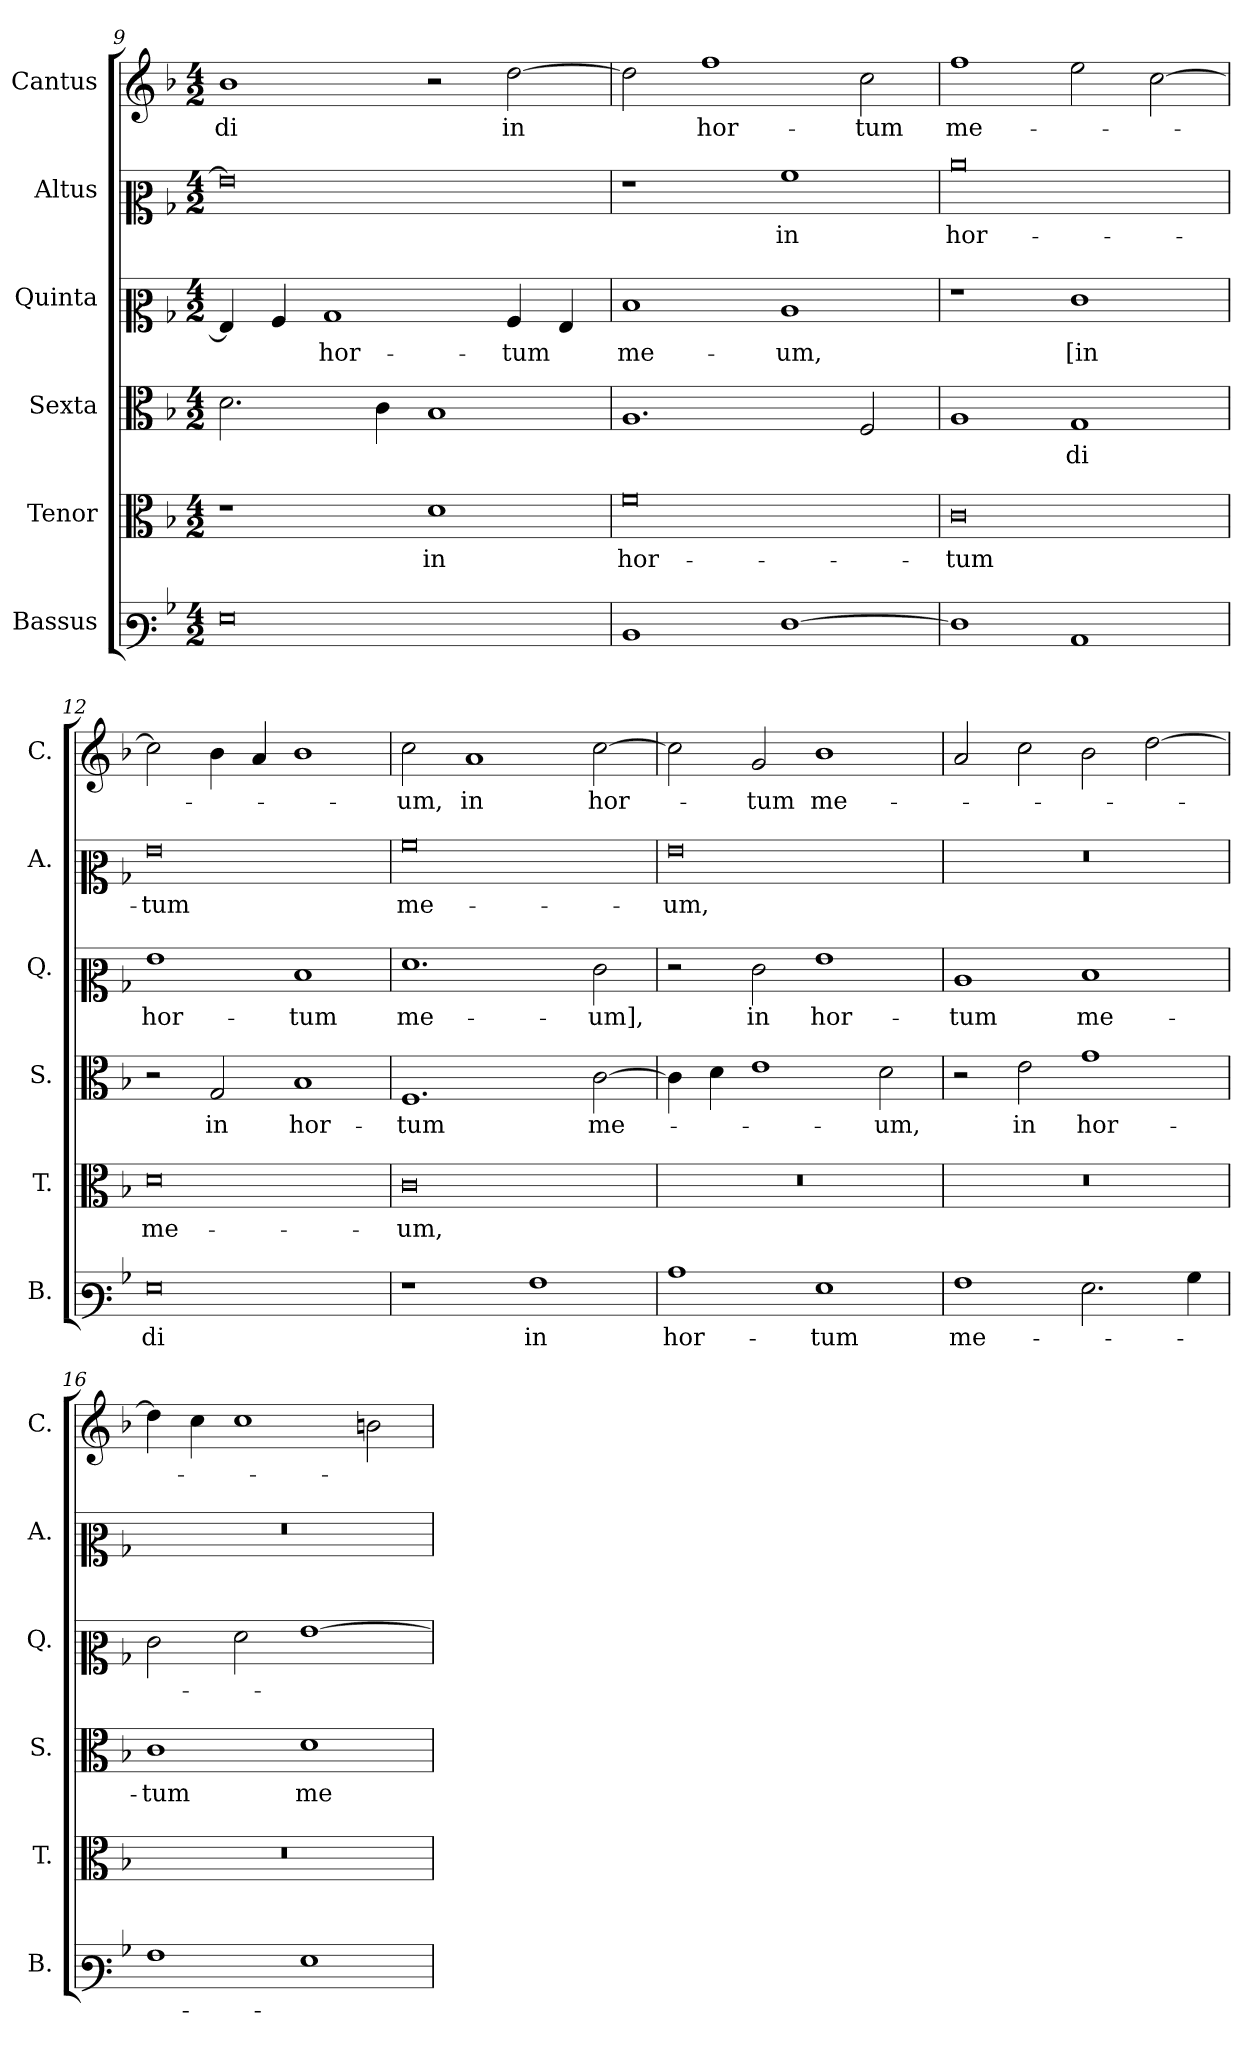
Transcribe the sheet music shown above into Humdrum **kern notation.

**kern	**text	**kern	**text	**kern	**text	**kern	**text	**kern	**text	**kern	**text
*part6	*part6	*part5	*part5	*part4	*part4	*part3	*part3	*part2	*part2	*part1	*part1
*staff6	*staff6	*staff5	*staff5	*staff4	*staff4	*staff3	*staff3	*staff2	*staff2	*staff1	*staff1
*I"Bassus	*	*I"Tenor	*	*I"Sexta	*	*I"Quinta	*	*I"Altus	*	*I"Cantus	*
*I'B.	*	*I'T.	*	*I'S.	*	*I'Q.	*	*I'A.	*	*I'C.	*
*clefF3	*	*clefC3	*	*clefC3	*	*clefC2	*	*clefC2	*	*clefG2	*
*k[b-]	*	*k[b-]	*	*k[b-]	*	*k[b-]	*	*k[b-]	*	*k[b-]	*
*M4/2	*	*M4/2	*	*M4/2	*	*M4/2	*	*M4/2	*	*M4/2	*
=9	=9	=9	=9	=9	=9	=9	=9	=9	=9	=9	=9
0G	.	1r	.	2.d\	.	4G/]	.	0g]	.	1b-	-di
.	.	.	.	.	.	4A/	.	.	.	.	.
.	.	.	.	.	.	1B-	hor-	.	.	.	.
.	.	.	.	4c\	.	.	.	.	.	.	.
.	.	1d	in	1B-	.	.	.	.	.	2r	.
.	.	.	.	.	.	4A/	-tum	.	.	[2dd\	in
.	.	.	.	.	.	4G/	.	.	.	.	.
=10	=10	=10	=10	=10	=10	=10	=10	=10	=10	=10	=10
1D	.	0f	hor-	1.A	.	1d	me-	1r	.	2dd\]	.
.	.	.	.	.	.	.	.	.	.	1ff	hor-
[1F	.	.	.	.	.	1c	-um,	1a	in	.	.
.	.	.	.	2F/	.	.	.	.	.	2cc\	-tum
=11	=11	=11	=11	=11	=11	=11	=11	=11	=11	=11	=11
1F]	.	0c	-tum	1A	.	1r	.	0cc	hor-	1ff	me-
1C	.	.	.	1G	-di	1e	[in	.	.	2ee\	.
.	.	.	.	.	.	.	.	.	.	[2cc\	.
=12	=12	=12	=12	=12	=12	=12	=12	=12	=12	=12	=12
0G	-di	0d	me-	2r	.	1g	hor-	0g	-tum	2cc\]	.
.	.	.	.	2G/	in	.	.	.	.	4b-\	.
.	.	.	.	.	.	.	.	.	.	4a/	.
.	.	.	.	1B-	hor-	1d	-tum	.	.	1b-	.
!!LO:PB:g=z
=13	=13	=13	=13	=13	=13	=13	=13	=13	=13	=13	=13
1r	.	0c	-um,	1.F	-tum	1.f	me-	0a	me-	2cc\	-um,
.	.	.	.	.	.	.	.	.	.	1a	in
1A	in	.	.	.	.	.	.	.	.	.	.
.	.	.	.	[2c\	me-	2e\	-um],	.	.	[2cc\	hor-
=14	=14	=14	=14	=14	=14	=14	=14	=14	=14	=14	=14
1c	hor-	0r	.	4c\]	.	2r	.	0g	-um,	2cc\]	.
.	.	.	.	4d\	.	.	.	.	.	.	.
.	.	.	.	1e	.	2e\	in	.	.	2g/	-tum
1G	-tum	.	.	.	.	1g	hor-	.	.	1b-	me-
.	.	.	.	2d\	-um,	.	.	.	.	.	.
=15	=15	=15	=15	=15	=15	=15	=15	=15	=15	=15	=15
1A	me-	0r	.	2r	.	1c	-tum	0r	.	2a/	.
.	.	.	.	2e\	in	.	.	.	.	2cc\	.
2.G\	.	.	.	1g	hor-	1d	me-	.	.	2b-\	.
.	.	.	.	.	.	.	.	.	.	[2dd\	.
4B-\	.	.	.	.	.	.	.	.	.	.	.
=16	=16	=16	=16	=16	=16	=16	=16	=16	=16	=16	=16
1A	.	0r	.	1c	-tum	2e\	.	0r	.	4dd\]	.
.	.	.	.	.	.	.	.	.	.	4cc\	.
.	.	.	.	.	.	2f\	.	.	.	1cc	.
1G	.	.	.	1d	me-	[1g	.	.	.	.	.
.	.	.	.	.	.	.	.	.	.	2bn\	.
=	=	=	=	=	=	=	=	=	=	=	=
*-	*-	*-	*-	*-	*-	*-	*-	*-	*-	*-	*-
